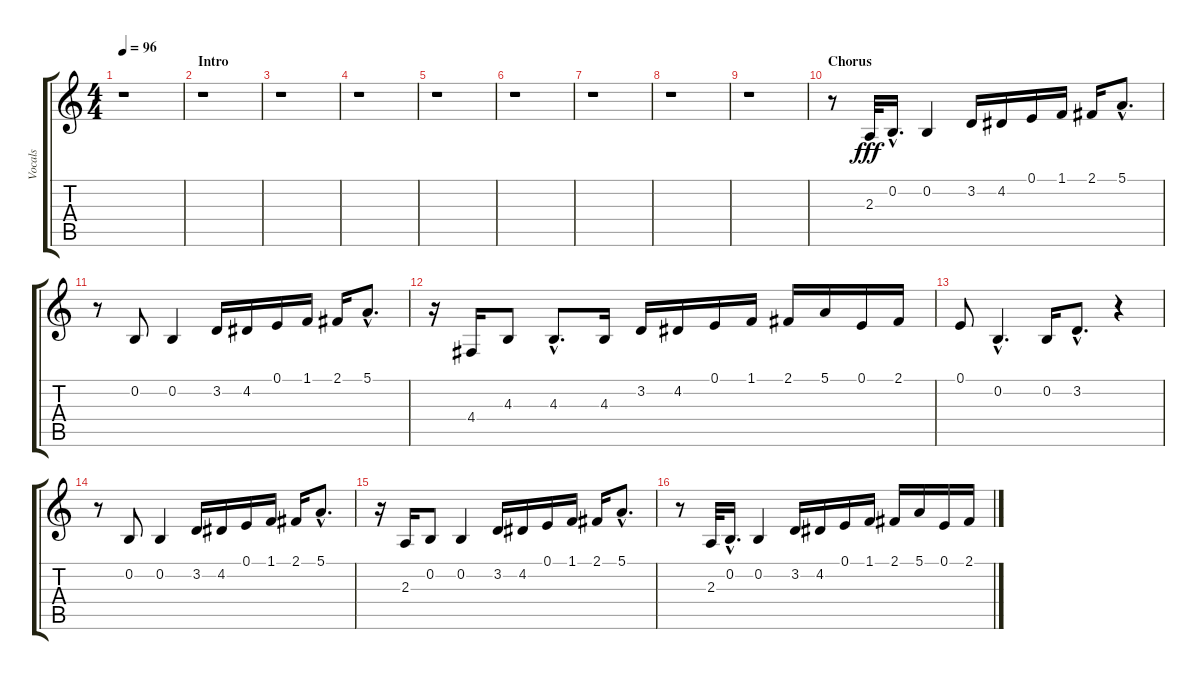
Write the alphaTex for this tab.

\track ("Vocals" "Vocals") {instrument tenorsax}
\staff {score tabs}
\tuning (E4 B3 G3 D3 A2 E2) {hide}
\ts (4 4)
\tempo 96
\clef g2
\ks c
r.1{dy fff instrument tenorsax} |
\section ("" "Intro")
r.1 |
r.1 |
r.1 |
r.1 |
r.1 |
r.1 |
r.1 |
r.1 |
\section ("" "Chorus")
r.8 2.3.32 0.2{hac}.16{d} 0.2.4 3.2.16 4.2.16 0.1.16 1.1.16 2.1.16 5.1{hac}.8{d} |
r.8 0.2.8 0.2.4 3.2.16 4.2.16 0.1.16 1.1.16 2.1.16 5.1{hac}.8{d} |
r.16 4.4.16 4.3.8 4.3{hac}.8{d} 4.3.16 3.2.16 4.2.16 0.1.16 1.1.16 2.1.16 5.1.16 0.1.16 2.1.16 |
0.1.8 0.2{hac}.4{d} 0.2.16 3.2{hac}.8{d} r.4 |
r.8 0.2.8 0.2.4 3.2.16 4.2.16 0.1.16 1.1.16 2.1.16 5.1{hac}.8{d} |
r.16 2.3.16 0.2.8 0.2.4 3.2.16 4.2.16 0.1.16 1.1.16 2.1.16 5.1{hac}.8{d} |
r.8 2.3.32 0.2{hac}.16{d} 0.2.4 3.2.16 4.2.16 0.1.16 1.1.16 2.1.16 5.1.16 0.1.16 2.1.16
